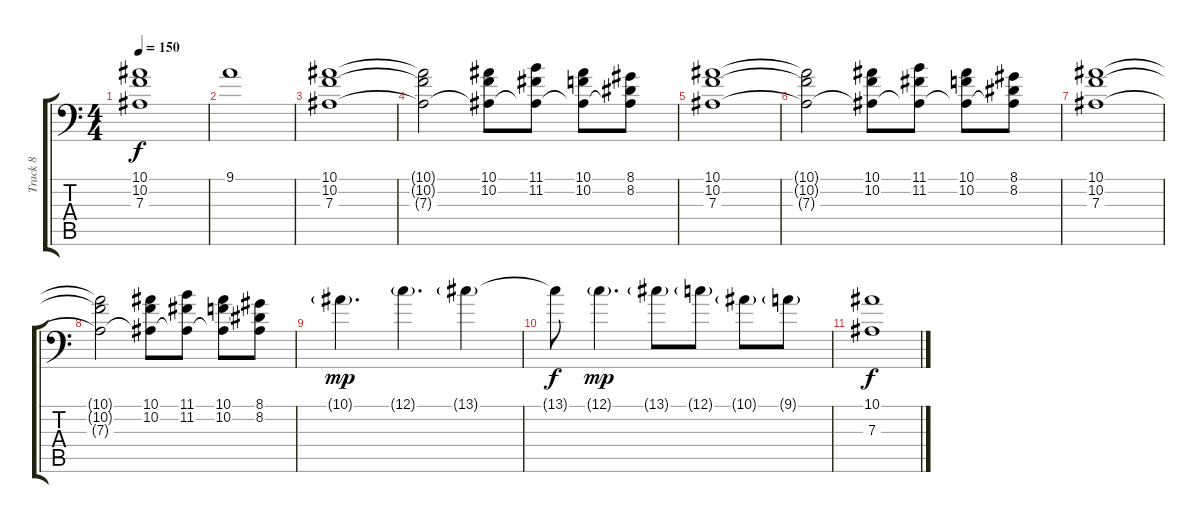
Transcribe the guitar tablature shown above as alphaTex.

\track ("Track 8" "Track 8") {instrument choiraahs}
\staff {score tabs}
\tuning (C4 G3 Eb3 Bb2 F2 Bb1) {hide}
\ts (4 4)
\tempo 150
\clef f4
\ks c
(10.1 10.2 7.3).1{dy f} |
9.1.1 |
(10.1 10.2 7.3).1 |
(10.1{t} 10.2{t} 7.3{t}).2 (10.1 10.2 7.3{t}).8 (11.1 11.2 7.3{t}).8 (10.1 10.2 7.3{t}).8 (8.1 8.2 7.3{t}).8 |
(10.1 10.2 7.3).1 |
(10.1{t} 10.2{t} 7.3{t}).2 (10.1 10.2 7.3{t}).8 (11.1 11.2 7.3{t}).8 (10.1 10.2 7.3{t}).8 (8.1 8.2 7.3{t}).8 |
(10.1 10.2 7.3).1 |
(10.1{t} 10.2{t} 7.3{t}).2 (10.1 10.2 7.3{t}).8 (11.1 11.2 7.3{t}).8 (10.1 10.2 7.3{t}).8 (8.1 8.2 7.3{t}).8 |
10.1{g}.4{d dy mp} 12.1{g}.4{d} 13.1{g}.4 |
13.1{t}.8{dy f} 12.1{g}.4{d dy mp} 13.1{g}.8 12.1{g}.8 10.1{g}.8 9.1{g}.8 |
(10.1 7.3).1{dy f}
